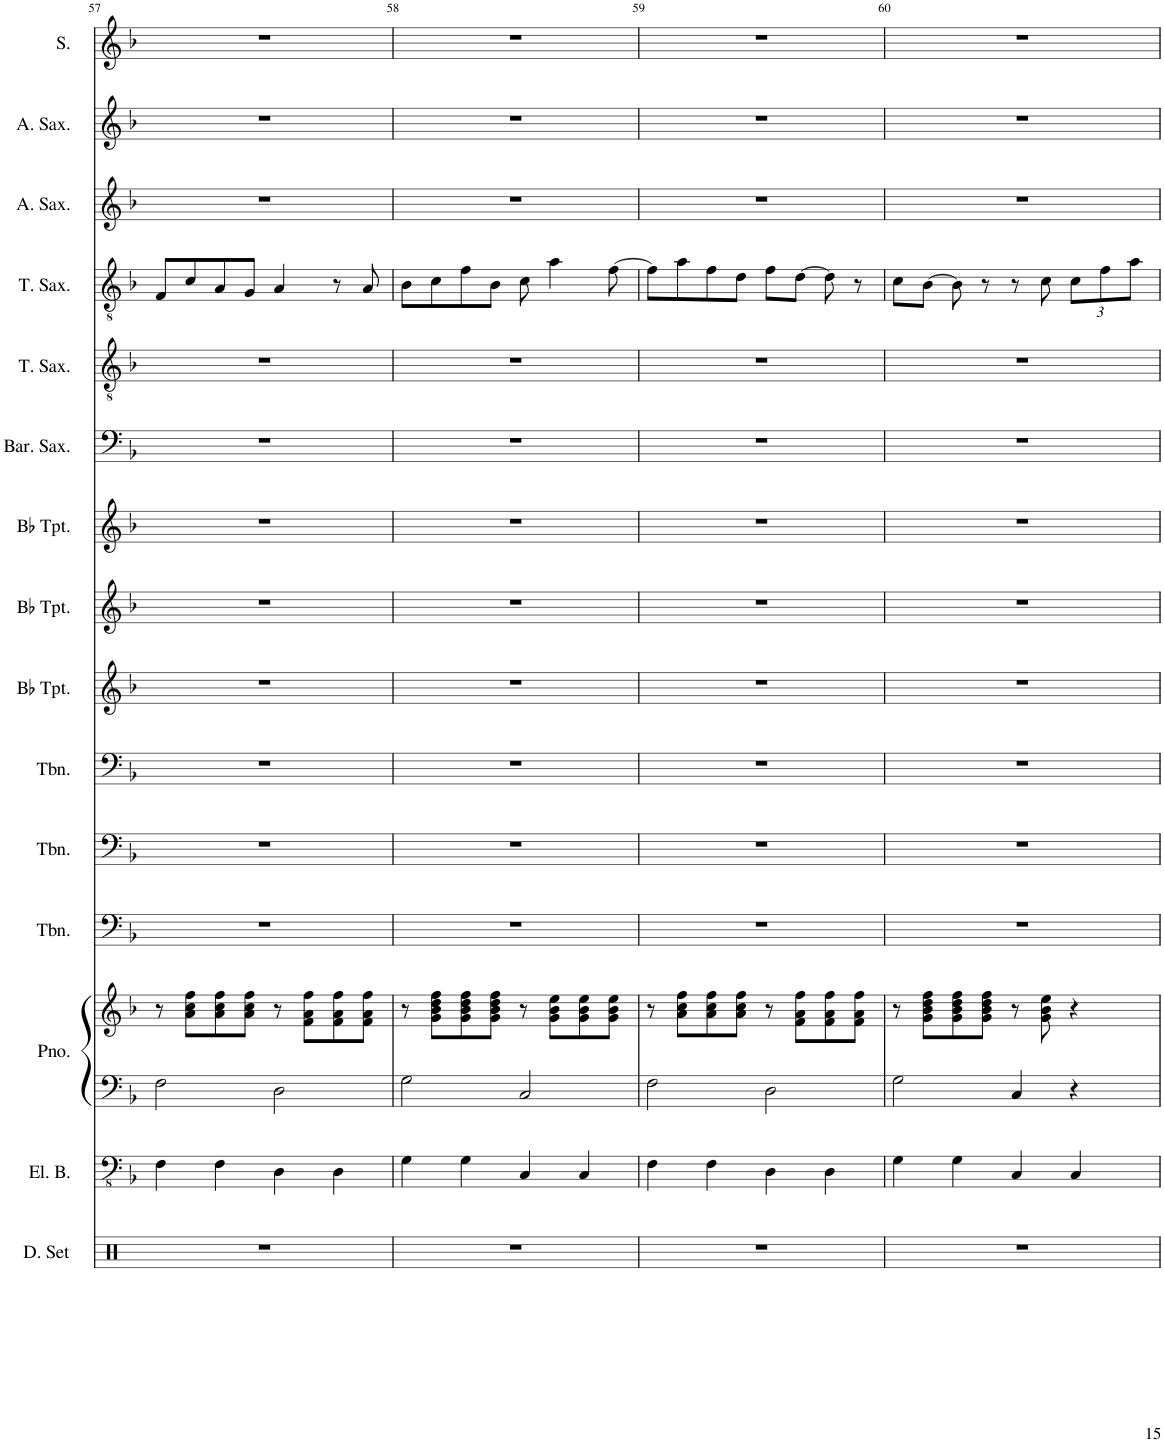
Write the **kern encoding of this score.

**kern	**kern	**kern	**kern	**kern	**kern	**kern	**kern	**kern	**kern	**kern	**kern	**kern	**kern	**kern	**kern
*part15	*part14	*part13	*part13	*part12	*part11	*part10	*part9	*part8	*part7	*part6	*part5	*part4	*part3	*part2	*part1
*staff16	*staff15	*staff14	*staff13	*staff12	*staff11	*staff10	*staff9	*staff8	*staff7	*staff6	*staff5	*staff4	*staff3	*staff2	*staff1
*I"Drumset	*I"Electric Bass	*I"Piano	*	*I"Trombone	*I"Trombone	*I"Trombone	*I"Bb Trumpet	*I"Bb Trumpet	*I"Bb Trumpet	*I"Baritone Saxophone	*I"Tenor Saxophone	*I"Tenor Saxophone	*I"Alto Saxophone	*I"Alto Saxophone	*I"Soprano
*I'D. Set	*I'El. B.	*I'Pno.	*	*I'Tbn.	*I'Tbn.	*I'Tbn.	*I'Bb Tpt.	*I'Bb Tpt.	*I'Bb Tpt.	*I'Bar. Sax.	*I'T. Sax.	*I'T. Sax.	*I'A. Sax.	*I'A. Sax.	*I'S.
!!LO:PB:g=z
*clefX	*clefFv4	*clefF4	*clefG2	*clefF4	*clefF4	*clefF4	*clefG2	*clefG2	*clefG2	*clefF4	*clefGv2	*clefGv2	*clefG2	*clefG2	*clefG2
*	*	*	*	*	*	*	*ITrd1c2	*ITrd1c2	*ITrd1c2	*ITrd12c21	*ITrd8c14	*ITrd8c14	*ITrd5c9	*ITrd5c9	*
*k[]	*k[b-]	*k[b-]	*k[b-]	*k[b-]	*k[b-]	*k[b-]	*k[b-]	*k[b-]	*k[b-]	*k[b-]	*k[b-]	*k[b-]	*k[b-]	*k[b-]	*k[b-]
*M4/4	*M4/4	*M4/4	*M4/4	*M4/4	*M4/4	*M4/4	*M4/4	*M4/4	*M4/4	*M4/4	*M4/4	*M4/4	*M4/4	*M4/4	*M4/4
*met(c)	*met(c)	*met(c)	*met(c)	*met(c)	*met(c)	*met(c)	*met(c)	*met(c)	*met(c)	*met(c)	*met(c)	*met(c)	*met(c)	*met(c)	*met(c)
=57	=57	=57	=57	=57	=57	=57	=57	=57	=57	=57	=57	=57	=57	=57	=57
1r	4FF\	2F\	8r	1r	1r	1r	1r	1r	1r	1r	1r	8F/L	1r	1r	1r
.	.	.	8a\ 8cc\ 8ff\L	.	.	.	.	.	.	.	.	8c/	.	.	.
.	4FF\	.	8a\ 8cc\ 8ff\	.	.	.	.	.	.	.	.	8A/	.	.	.
.	.	.	8a\ 8cc\ 8ff\J	.	.	.	.	.	.	.	.	8G/J	.	.	.
.	4DD\	2D\	8r	.	.	.	.	.	.	.	.	4A/	.	.	.
.	.	.	8f\ 8a\ 8ff\L	.	.	.	.	.	.	.	.	.	.	.	.
.	4DD\	.	8f\ 8a\ 8ff\	.	.	.	.	.	.	.	.	8r	.	.	.
.	.	.	8f\ 8a\ 8ff\J	.	.	.	.	.	.	.	.	8A/	.	.	.
=58	=58	=58	=58	=58	=58	=58	=58	=58	=58	=58	=58	=58	=58	=58	=58
1r	4GG\	2G\	8r	1r	1r	1r	1r	1r	1r	1r	1r	8B-\L	1r	1r	1r
.	.	.	8g\ 8b-\ 8dd\ 8ff\L	.	.	.	.	.	.	.	.	8c\	.	.	.
.	4GG\	.	8g\ 8b-\ 8dd\ 8ff\	.	.	.	.	.	.	.	.	8f\	.	.	.
.	.	.	8g\ 8b-\ 8dd\ 8ff\J	.	.	.	.	.	.	.	.	8B-\J	.	.	.
.	4CC/	2C/	8r	.	.	.	.	.	.	.	.	8c\	.	.	.
.	.	.	8g\ 8b-\ 8ee\L	.	.	.	.	.	.	.	.	4a\	.	.	.
.	4CC/	.	8g\ 8b-\ 8ee\	.	.	.	.	.	.	.	.	.	.	.	.
.	.	.	8g\ 8b-\ 8ee\J	.	.	.	.	.	.	.	.	[8f\	.	.	.
=59	=59	=59	=59	=59	=59	=59	=59	=59	=59	=59	=59	=59	=59	=59	=59
1r	4FF\	2F\	8r	1r	1r	1r	1r	1r	1r	1r	1r	8f\L]	1r	1r	1r
.	.	.	8a\ 8cc\ 8ff\L	.	.	.	.	.	.	.	.	8a\	.	.	.
.	4FF\	.	8a\ 8cc\ 8ff\	.	.	.	.	.	.	.	.	8f\	.	.	.
.	.	.	8a\ 8cc\ 8ff\J	.	.	.	.	.	.	.	.	8d\J	.	.	.
.	4DD\	2D\	8r	.	.	.	.	.	.	.	.	8f\L	.	.	.
.	.	.	8f\ 8a\ 8ff\L	.	.	.	.	.	.	.	.	[8d\J	.	.	.
.	4DD\	.	8f\ 8a\ 8ff\	.	.	.	.	.	.	.	.	8d\]	.	.	.
.	.	.	8f\ 8a\ 8ff\J	.	.	.	.	.	.	.	.	8r	.	.	.
=60	=60	=60	=60	=60	=60	=60	=60	=60	=60	=60	=60	=60	=60	=60	=60
1r	4GG\	2G\	8r	1r	1r	1r	1r	1r	1r	1r	1r	8c\L	1r	1r	1r
.	.	.	8g\ 8b-\ 8dd\ 8ff\L	.	.	.	.	.	.	.	.	[8B-\J	.	.	.
.	4GG\	.	8g\ 8b-\ 8dd\ 8ff\	.	.	.	.	.	.	.	.	8B-\]	.	.	.
.	.	.	8g\ 8b-\ 8dd\ 8ff\J	.	.	.	.	.	.	.	.	8r	.	.	.
.	4CC/	4C/	8r	.	.	.	.	.	.	.	.	8r	.	.	.
.	.	.	8g\ 8b-\ 8ee\	.	.	.	.	.	.	.	.	8c\	.	.	.
*	*	*	*	*	*	*	*	*	*	*	*	*Xbrackettup	*	*	*
.	4CC/	4r	4r	.	.	.	.	.	.	.	.	12c\L	.	.	.
.	.	.	.	.	.	.	.	.	.	.	.	12f\	.	.	.
.	.	.	.	.	.	.	.	.	.	.	.	12a\J	.	.	.
=	=	=	=	=	=	=	=	=	=	=	=	=	=	=	=
*-	*-	*-	*-	*-	*-	*-	*-	*-	*-	*-	*-	*-	*-	*-	*-
